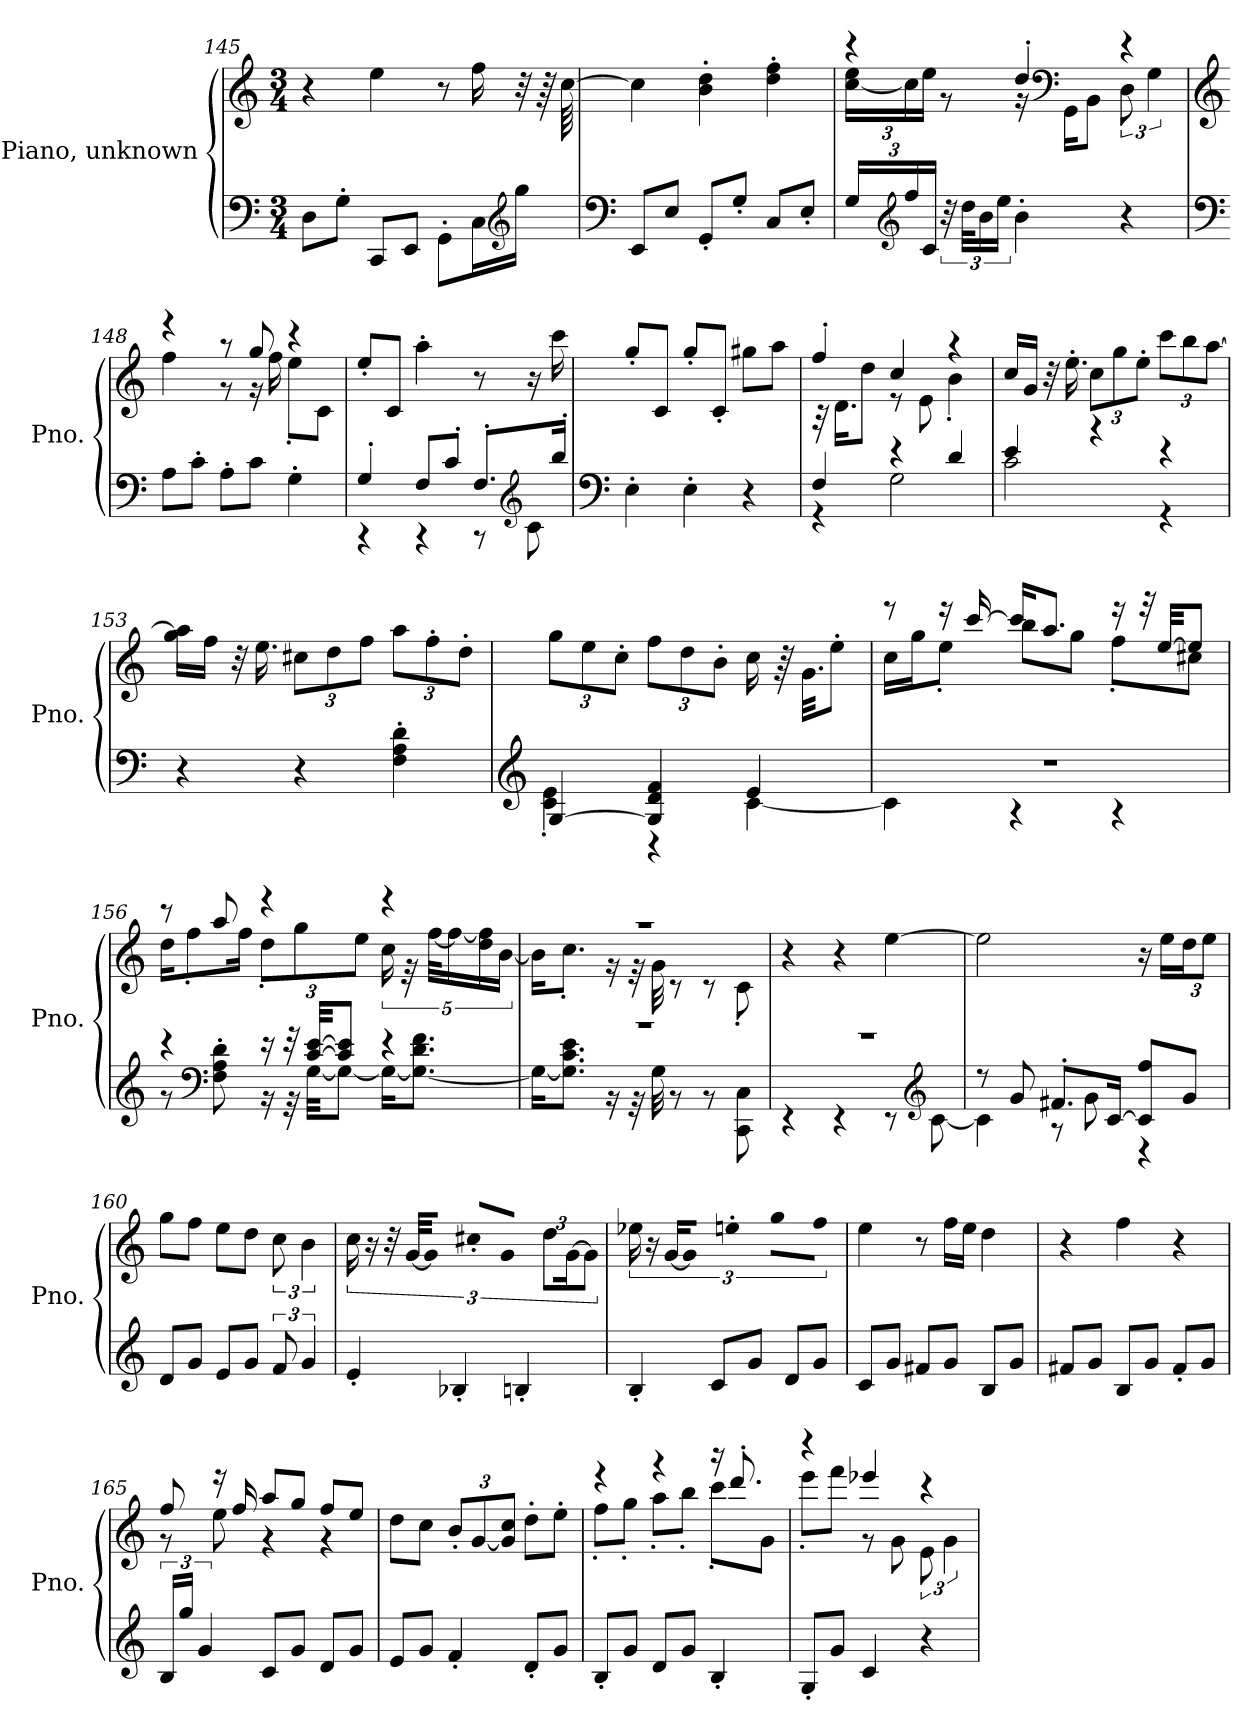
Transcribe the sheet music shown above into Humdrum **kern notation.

**kern	**kern
*part1	*part1
*staff2	*staff1
*I"Piano, unknown	*
*I'Pno.	*
*clefF4	*clefG2
*k[]	*k[]
*M3/4	*M3/4
=145	=145
8D\L	4r
8G'\J	.
8CC/L	4ee\
8EE/J	.
8GG'\L	8r
16C\L	16ff\
*clefG2	*
16gg\JJ	32r
.	64r
.	[64cc\
!!LO:LB:g=z
=146	=146
*clefF4	*
8EE/L	4cc\]
8E/J	.
8GG'/L	4b\' 4dd\'
8G'/J	.
8C/L	4dd\' 4ff\'
8E'/J	.
=147	=147
*	*^
*Xbrackettup	*	*Xbrackettup
24G/LL	4r	[24cc\ 24ee\LL
*clefG2	*	*
24ff/	.	24cc\]
24c/JJ	.	24ee\JJ
*brackettup	*	*
48r	.	8r
48dd\KLL	.	.
24b\	.	.
24ee\JJ	.	.
4b'\	4dd'/	16r
*	*clefF4	*
.	.	16GG\KL
.	.	8BB\J
*	*	*brackettup
4r	4r	12D\
.	.	6G\
=148	=148	=148
*clefF4	*clefG2	*
8A\L	4r	4ff\
8c'\J	.	.
8A'\L	8r	8r
8c\J	8gg/	16r
.	.	16ff\
4G'\	4r	8ee'\L
.	.	8c\J
*	*v	*v
=149	=149
*^	*
4G'/	4r	8ee'/L
.	.	8c/J
8F/L	4r	4aa'\
8c'/J	.	.
8.F'/L	8r	8r
*clefG2	*	*
.	8c\	16r
16bb'/Jk	.	16ccc\
*v	*v	*
!!LO:PB:g=z
=150	=150
*clefF4	*
4E'\	8gg'/L
.	8c/J
4E'\	8gg'/L
.	8c'/J
4r	8gg#X\L
.	8aa\J
=151	=151
*^	*^
4F/	4r	4ff'/	32r
.	.	.	16.d\KL
.	.	.	8dd\J
4r	2G\	4cc/	8r
.	.	.	8e\
4d/	.	4r	4b'\
*	*	*v	*v
=152	=152	=152
4e/	2c\	16cc/LL
.	.	16g/JJ
.	.	32r
.	.	16.ee'\
*	*	*Xbrackettup
4r	.	12cc\L
.	.	12gg\
.	.	12ee'\J
4r	4r	12ccc\L
.	.	12bb\
.	.	[12aa\J
*v	*v	*
=153	=153
4r	16gg\ 16aa\]LL
.	16ff\JJ
.	32r
.	16.ee\
4r	12cc#X\L
.	12dd\
.	12ff\J
4F\' 4A\' 4d\'	12aa\L
.	12ff'\
.	12dd'\J
!!LO:LB:g=z
=154	=154
*clefG2	*
*^	*
[4G/	4c\' 4e\'	12gg\L
.	.	12ee\
.	.	12cc'\J
4G/] 4d/ 4f/	4r	12ff\L
.	.	12dd\
.	.	12b'\J
4e/	[4c\	16cc\
.	.	64r
.	.	32.g\KKL
.	.	8ee'\J
=155	=155	=155
*	*	*^
2.r	4c\]	8r	16cc\LL
.	.	.	16gg\J
.	.	16r	8ee'\J
.	.	[16ccc/	.
.	4r	16ccc/KL]	8bb\L
.	.	8.aa/J	.
.	.	.	8gg\J
.	4r	16r	8ff'\L
.	.	32r	.
.	.	[32ee/KKL	.
.	.	8ee/J]	8cc#X\J
=156	=156	=156	=156
4r	8r	8r	16dd\KL
.	.	.	8ff'\
*clefF4	*	*	*
.	8F\' 8A\' 8d\'	8aa/	.
.	.	.	16ff\Jk
16r	16r	4r	12dd'\L
32r	32r	.	.
.	.	.	12gg\
[32c/ [32e/KKL	[32G\KKL	.	.
8c/] 8e/]J	8G\J_	.	.
.	.	.	12ee\J
*	*	*	*brackettup
4r	16G\KL_	4r	20cc\
.	.	.	40r
.	8.G\_ 8.d\ 8.f\J	.	.
.	.	.	[40ff\KLL
.	.	.	20ff\_
.	.	.	20dd\ 20ff\]
.	.	.	[20b\JJ
!!LO:LB:g=z	!!
=157	=157	=157	=157
2.r	16G\KL_	2.r	16b\KL]
.	8.G\] 8.c\ 8.e\J	.	8.cc'\J
.	16r	.	16r
.	32r	.	32r
.	32G\	.	32g\
.	8r	.	8r
.	8r	.	8r
.	8CC\ 8C\	.	8c'\
*	*	*v	*v
=158	=158	=158
2.r	4r	4r
.	4r	4r
.	8r	[4ee\
*clefG2	*	*
.	[8c\	.
=159	=159	=159
8r	4c\]	2ee\]
8g/	.	.
8.f#X'/L	8r	.
.	8g\	.
[16c/Jk	.	.
8c/] 8ff/L	4r	16r
.	.	16ee\LL
*	*	*Xbrackettup
8g/J	.	24dd\J
.	.	12ee\J
*v	*v	*
=160	=160
8d/L	8gg\L
8g/J	8ff\J
8e/L	8ee\L
8g/J	8dd\J
*	*brackettup
12f/	12cc\
6g/	6b\
!!LO:LB:g=z
=161	=161
4e'/	24cc\
.	24r
.	48r
.	[48g/KKL
.	8g/J]
4B-X'/	8cc#X'/L
.	8g/J
*	*Xbrackettup
4Bn'/	12dd\L
.	[24g\K
.	8g\J]
=162	=162
*	*brackettup
4B'/	24ee-X\
.	24r
.	[24g/KL
.	8g/J]
8c/L	4een'\
8g/J	.
8d/L	8gg\L
8g/J	8ff\J
=163	=163
8c/L	4ee\
8g/J	.
8f#X/L	8r
8g/J	16ff\LL
.	16ee\JJ
8B/L	4dd\
8g/J	.
=164	=164
8f#X/L	4r
8g/J	.
8B/L	4ff\
8g/J	.
8f#'/L	4r
8g/J	.
=165	=165
*	*^
24B/LL	8ff/	8r
24gg/JJ	.	.
6g/	.	.
.	16r	8ee\
.	16ff/	.
8c/L	8aa/L	4r
8g/J	8gg/J	.
8d/L	8ff/L	4r
8g/J	8ee/J	.
*	*v	*v
!!LO:LB:g=z
=166	=166
8e/L	8dd\L
8g/J	8cc\J
*	*Xbrackettup
4f'/	12b'/L
.	[12g/
.	12g/] 12cc/J
8d'/L	8dd'\L
8g/J	8ee'\J
=167	=167
*	*^
8B'/L	4r	8ff'\L
8g/J	.	8gg'\J
8d/L	4r	8aa'\L
8g/J	.	8bb'\J
4B'/	16r	8ccc'\L
.	8.ddd'/	.
.	.	8g\J
=168	=168	=168
8G'/L	4r	8eee'\L
8g/J	.	8fff\J
4c/	4eee-X/	8r
.	.	8g\
*	*	*brackettup
4r	4r	12e\
.	.	6g\
*	*v	*v
=	=
*-	*-
